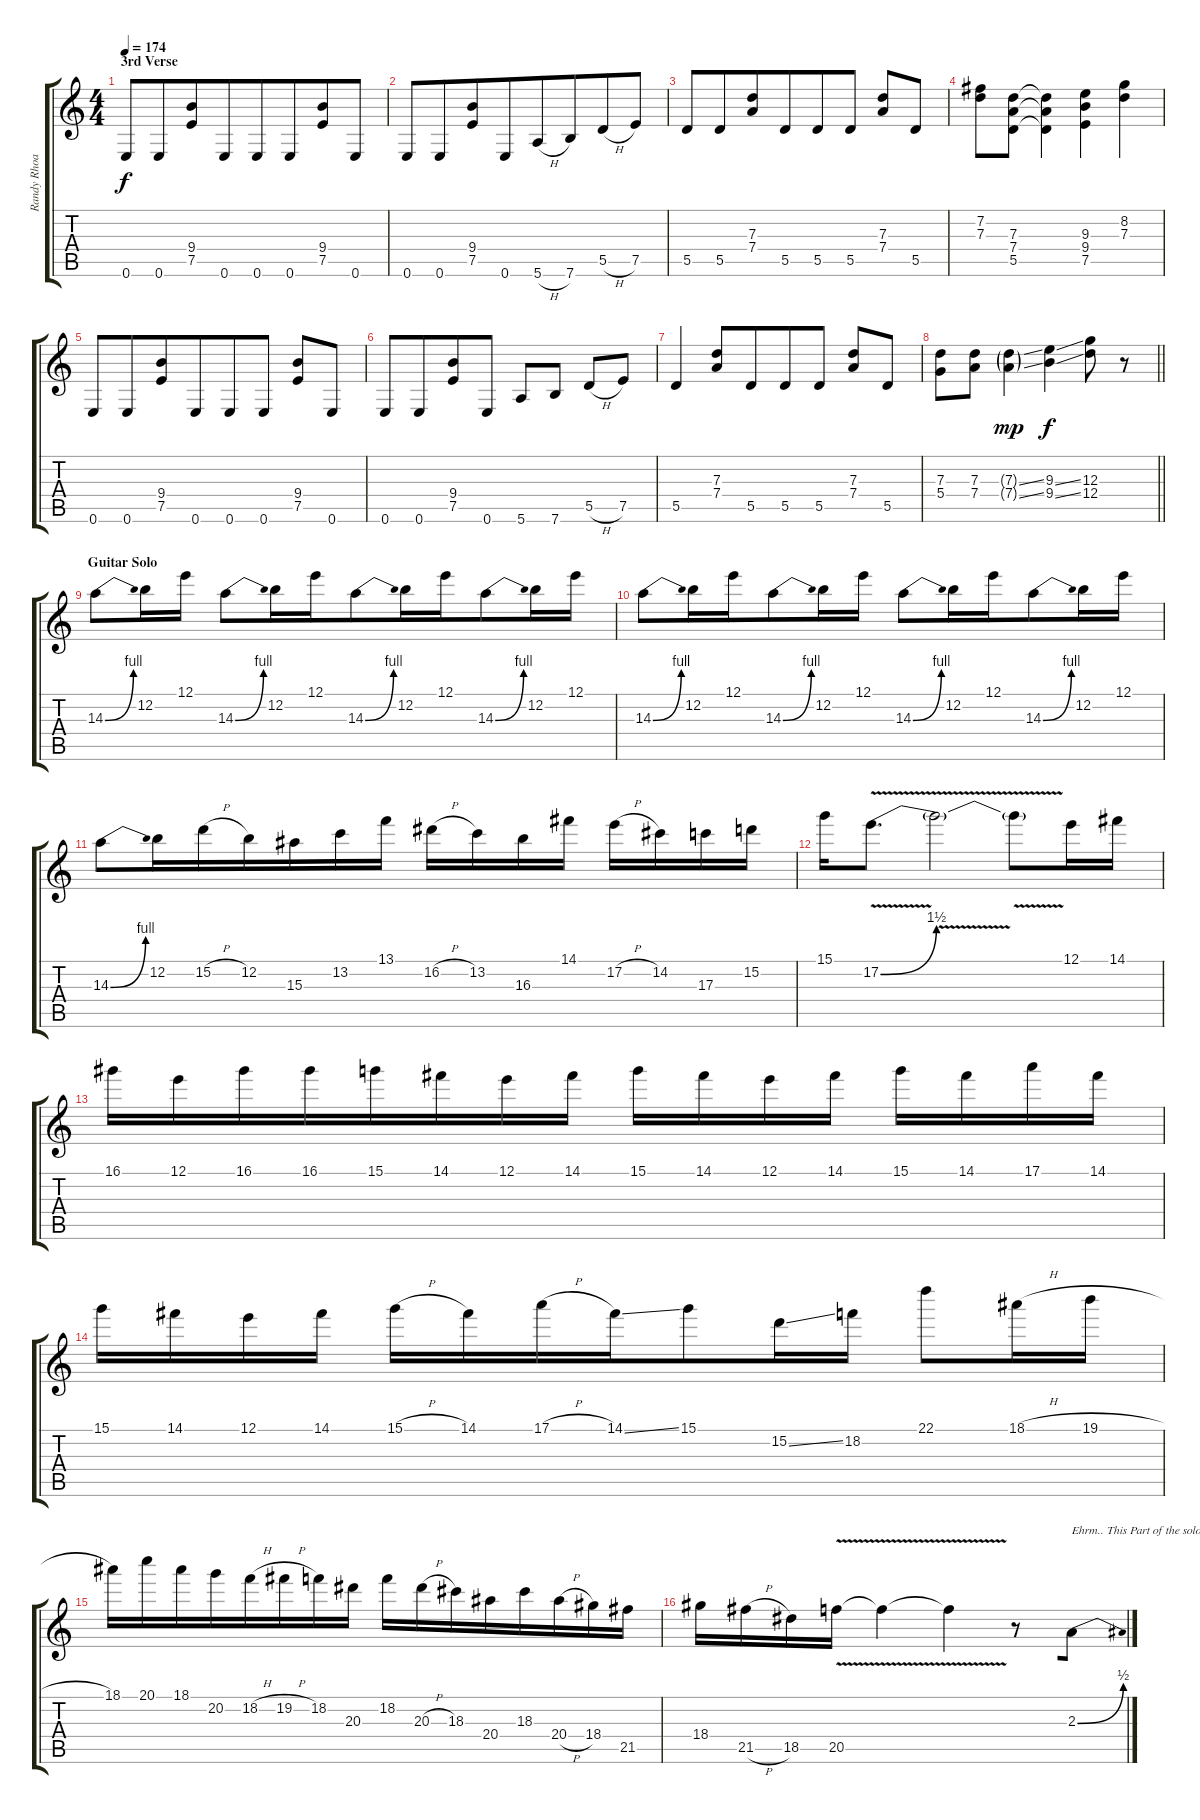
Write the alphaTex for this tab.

\track ("Randy Rhoads" "Randy Rhoa") {instrument distortionguitar}
\staff {score tabs}
\tuning (E4 B3 G3 D3 A2 E2) {hide}
\ts (4 4)
\section ("" "3rd Verse")
\tempo 174
\clef g2
\ks c
0.6.8{dy f beam merge} 0.6.8{beam merge} (9.4 7.5).8{beam merge} 0.6.8{beam merge} 0.6.8{beam merge} 0.6.8{beam merge} (9.4 7.5).8{beam merge} 0.6.8 |
0.6.8{beam merge} 0.6.8{beam merge} (9.4 7.5).8{beam merge} 0.6.8{beam merge} 5.6{h}.8{beam merge} 7.6.8{beam merge} 5.5{h}.8{beam merge} 7.5.8 |
5.5.8{beam merge} 5.5.8{beam merge} (7.3 7.4).8{beam merge} 5.5.8{beam merge} 5.5.8{beam merge} 5.5.8 (7.3 7.4).8{beam merge} 5.5.8 |
(7.2 7.3).8{beam merge} (7.3 7.4 5.5).8{beam merge} (7.3{t} 7.4{t} 5.5{t}).4{beam merge} (9.3 9.4 7.5).4{beam merge} (8.2 7.3).4 |
0.6.8{beam merge} 0.6.8{beam merge} (9.4 7.5).8{beam merge} 0.6.8{beam merge} 0.6.8 0.6.8 (9.4 7.5).8 0.6.8 |
0.6.8{beam merge} 0.6.8{beam merge} (9.4 7.5).8 0.6.8 5.6.8{beam merge} 7.6.8 5.5{h}.8 7.5.8 |
5.5.4{beam merge} (7.3 7.4).8 5.5.8{beam merge} 5.5.8 5.5.8 (7.3 7.4).8{beam merge} 5.5.8 |
\barLineRight lightlight
(7.3 5.4).8{beam merge} (7.3 7.4).8{beam merge} (7.3{ss g} 7.4{ss g}).4{dy mp} (9.3{ss} 9.4{ss}).4{dy f} (12.3 12.4).8 r.8 |
\section ("" "Guitar Solo")
14.3{be (bend 0 0 60 4)}.8 12.2.16 12.1.16 14.3{be (bend 0 0 60 4)}.8 12.2.16 12.1.16{beam merge} 14.3{be (bend 0 0 60 4)}.8 12.2.16{beam merge} 12.1.16{beam merge} 14.3{be (bend 0 0 60 4)}.8 12.2.16 12.1.16 |
14.3{be (bend 0 0 60 4)}.8{beam merge} 12.2.16 12.1.16{beam merge} 14.3{be (bend 0 0 60 4)}.8 12.2.16 12.1.16 14.3{be (bend 0 0 60 4)}.8 12.2.16 12.1.16{beam merge} 14.3{be (bend 0 0 60 4)}.8{beam merge} 12.2.16 12.1.16 |
14.3{be (bend 0 0 60 4)}.8 12.2.16{beam merge} 15.2{h}.16{beam merge} 12.2.16{beam merge} 15.3.16 13.2.16 13.1.16 16.2{h}.16 13.2.16 16.3.16 14.1.16 17.2{h}.16 14.2.16 17.3.16{beam merge} 15.2.16 |
15.1.16{beam merge} 17.2{be (bend 0 0 60 6) v}.8{d} 17.2{v t}.2{beam merge} 17.2{t}.8{beam merge} 12.1.16 14.1.16 |
16.1.16 12.1.16 16.1.16{beam merge} 16.1.16{beam merge} 15.1.16 14.1.16{beam merge} 12.1.16 14.1.16 15.1.16{beam merge} 14.1.16 12.1.16 14.1.16 15.1.16 14.1.16 17.1.16{beam merge} 14.1.16 |
15.1.16 14.1.16{beam merge} 12.1.16 14.1.16 15.1{h}.16 14.1.16 17.1{h}.16 14.1{ss}.16{beam merge} 15.1.8{beam merge} 15.2{ss}.16 18.2.16 22.1.8 18.1{h}.16 19.1{h}.16 |
18.1.16 20.1.16 18.1.16 20.2.16{beam merge} 18.2{h}.16{beam merge} 19.2{h}.16 18.2.16 20.3.16 18.2.16{beam merge} 20.3{h}.16 18.3.16 20.4.16{beam merge} 18.3.16 20.4{h}.16 18.4.16 21.5.16 |
18.4.16{beam merge} 21.5{h}.16 18.5.16 20.5{v}.16 20.5{v t}.4 20.5{v t}.4{beam merge} r.8 2.3{be (bend 0 0 60 2)}.8{txt "Ehrm.. This Part of the solo was pretty hard to me"}
